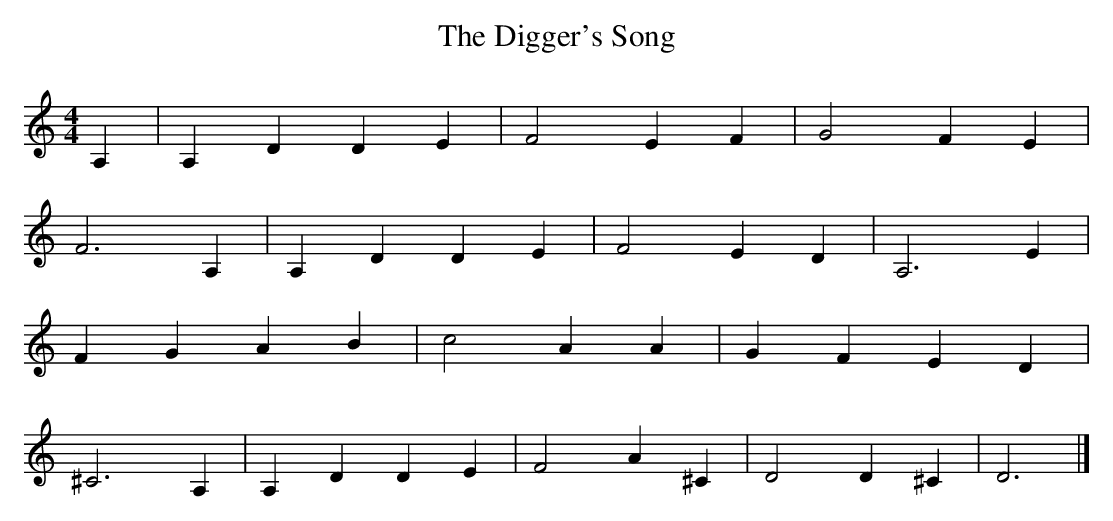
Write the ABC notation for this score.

X:1
T:The Digger's Song
M:4/4
L:1/8
K:Am
A,2 |A,2 D2 D2 E2 |F4 E2 F2 |G4 F2 E2 |
F6 A,2 |A,2 D2 D2 E2 |F4 E2 D2 |A,6 E2 |
F2 G2 A2 B2 |c4 A2 A2 |G2 F2 E2 D2 |
^C6 A,2 |A,2 D2 D2 E2 |F4 A2 ^C2 |D4 D2 ^C2 |D6 |]
